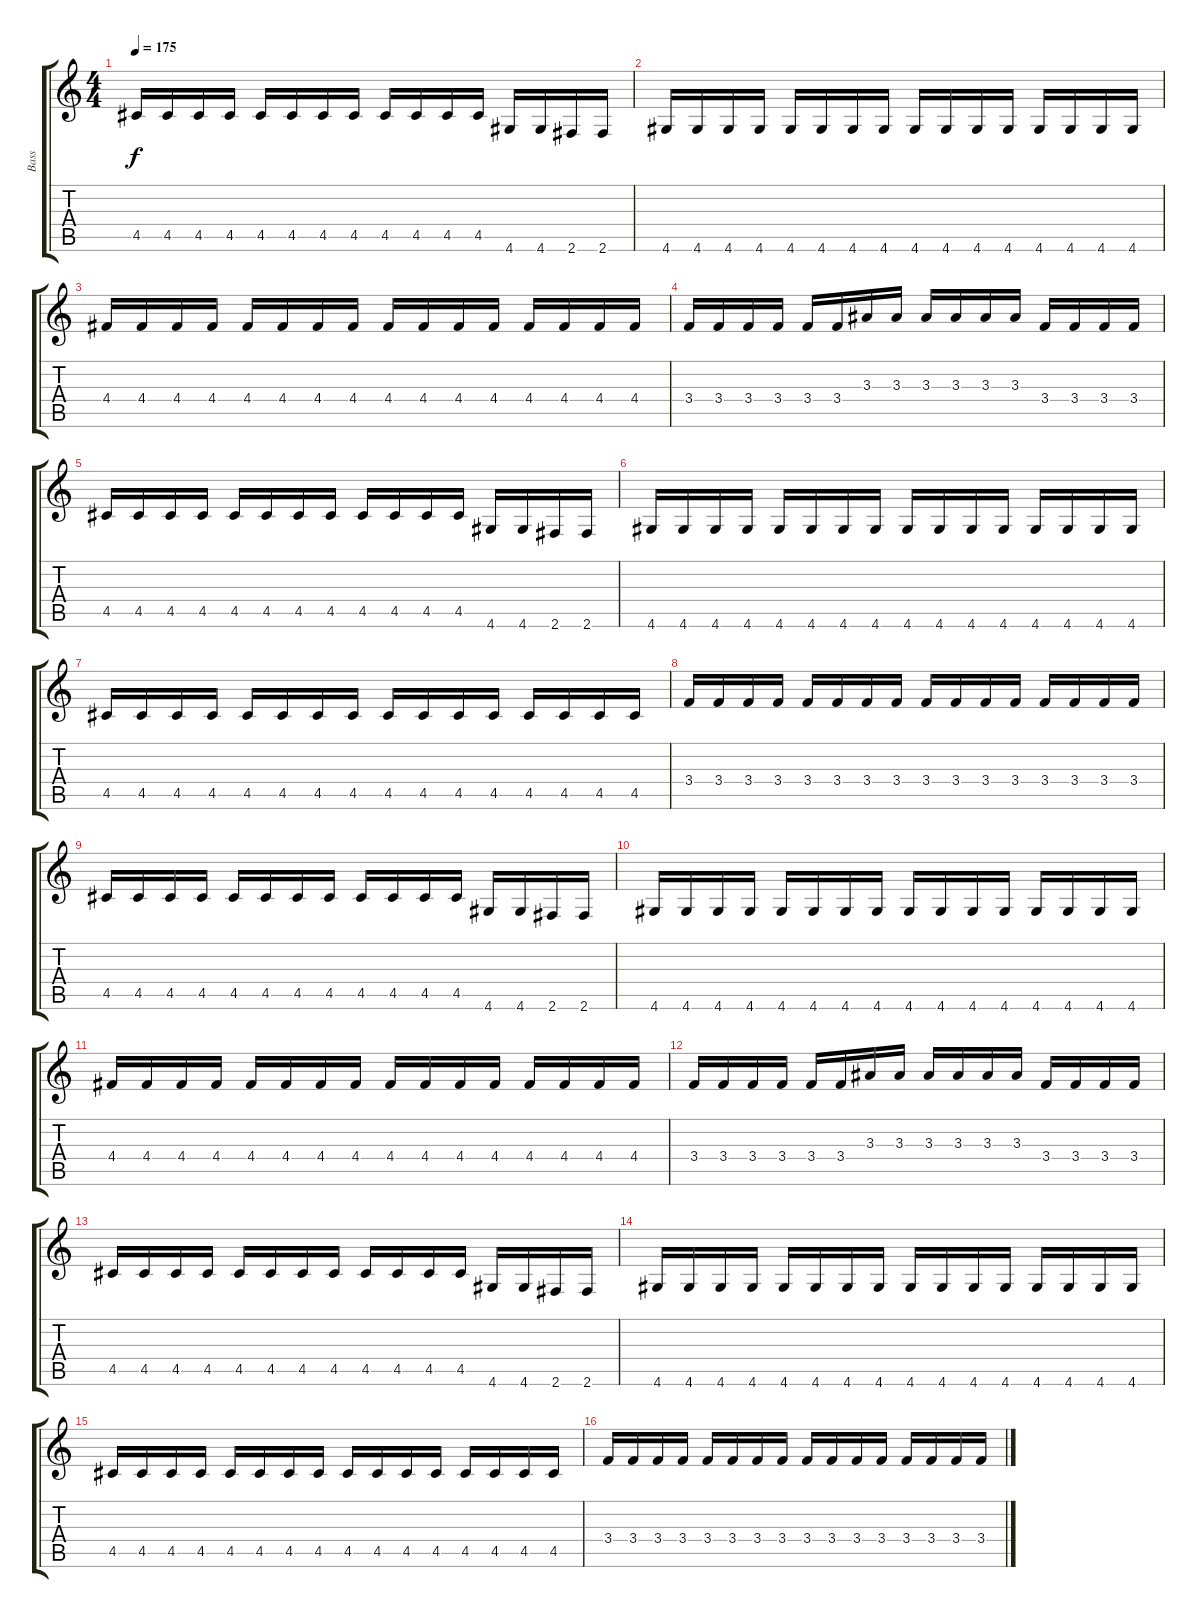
\track ("Bass" "Bass") {instrument electricbasspick}
\staff {score tabs}
\tuning (E4 B3 G3 D3 A2 E2) {hide}
\ts (4 4)
\tempo 175
\clef g2
\ks c
4.5.16{dy f} 4.5.16 4.5.16 4.5.16 4.5.16 4.5.16 4.5.16 4.5.16 4.5.16 4.5.16 4.5.16 4.5.16 4.6.16 4.6.16 2.6.16 2.6.16 |
4.6.16 4.6.16 4.6.16 4.6.16 4.6.16 4.6.16 4.6.16 4.6.16 4.6.16 4.6.16 4.6.16 4.6.16 4.6.16 4.6.16 4.6.16 4.6.16 |
4.4.16 4.4.16 4.4.16 4.4.16 4.4.16 4.4.16 4.4.16 4.4.16 4.4.16 4.4.16 4.4.16 4.4.16 4.4.16 4.4.16 4.4.16 4.4.16 |
3.4.16 3.4.16 3.4.16 3.4.16 3.4.16 3.4.16 3.3.16 3.3.16 3.3.16 3.3.16 3.3.16 3.3.16 3.4.16 3.4.16 3.4.16 3.4.16 |
4.5.16 4.5.16 4.5.16 4.5.16 4.5.16 4.5.16 4.5.16 4.5.16 4.5.16 4.5.16 4.5.16 4.5.16 4.6.16 4.6.16 2.6.16 2.6.16 |
4.6.16 4.6.16 4.6.16 4.6.16 4.6.16 4.6.16 4.6.16 4.6.16 4.6.16 4.6.16 4.6.16 4.6.16 4.6.16 4.6.16 4.6.16 4.6.16 |
4.5.16 4.5.16 4.5.16 4.5.16 4.5.16 4.5.16 4.5.16 4.5.16 4.5.16 4.5.16 4.5.16 4.5.16 4.5.16 4.5.16 4.5.16 4.5.16 |
3.4.16 3.4.16 3.4.16 3.4.16 3.4.16 3.4.16 3.4.16 3.4.16 3.4.16 3.4.16 3.4.16 3.4.16 3.4.16 3.4.16 3.4.16 3.4.16 |
4.5.16 4.5.16 4.5.16 4.5.16 4.5.16 4.5.16 4.5.16 4.5.16 4.5.16 4.5.16 4.5.16 4.5.16 4.6.16 4.6.16 2.6.16 2.6.16 |
4.6.16 4.6.16 4.6.16 4.6.16 4.6.16 4.6.16 4.6.16 4.6.16 4.6.16 4.6.16 4.6.16 4.6.16 4.6.16 4.6.16 4.6.16 4.6.16 |
4.4.16 4.4.16 4.4.16 4.4.16 4.4.16 4.4.16 4.4.16 4.4.16 4.4.16 4.4.16 4.4.16 4.4.16 4.4.16 4.4.16 4.4.16 4.4.16 |
3.4.16 3.4.16 3.4.16 3.4.16 3.4.16 3.4.16 3.3.16 3.3.16 3.3.16 3.3.16 3.3.16 3.3.16 3.4.16 3.4.16 3.4.16 3.4.16 |
4.5.16 4.5.16 4.5.16 4.5.16 4.5.16 4.5.16 4.5.16 4.5.16 4.5.16 4.5.16 4.5.16 4.5.16 4.6.16 4.6.16 2.6.16 2.6.16 |
4.6.16 4.6.16 4.6.16 4.6.16 4.6.16 4.6.16 4.6.16 4.6.16 4.6.16 4.6.16 4.6.16 4.6.16 4.6.16 4.6.16 4.6.16 4.6.16 |
4.5.16 4.5.16 4.5.16 4.5.16 4.5.16 4.5.16 4.5.16 4.5.16 4.5.16 4.5.16 4.5.16 4.5.16 4.5.16 4.5.16 4.5.16 4.5.16 |
3.4.16 3.4.16 3.4.16 3.4.16 3.4.16 3.4.16 3.4.16 3.4.16 3.4.16 3.4.16 3.4.16 3.4.16 3.4.16 3.4.16 3.4.16 3.4.16
